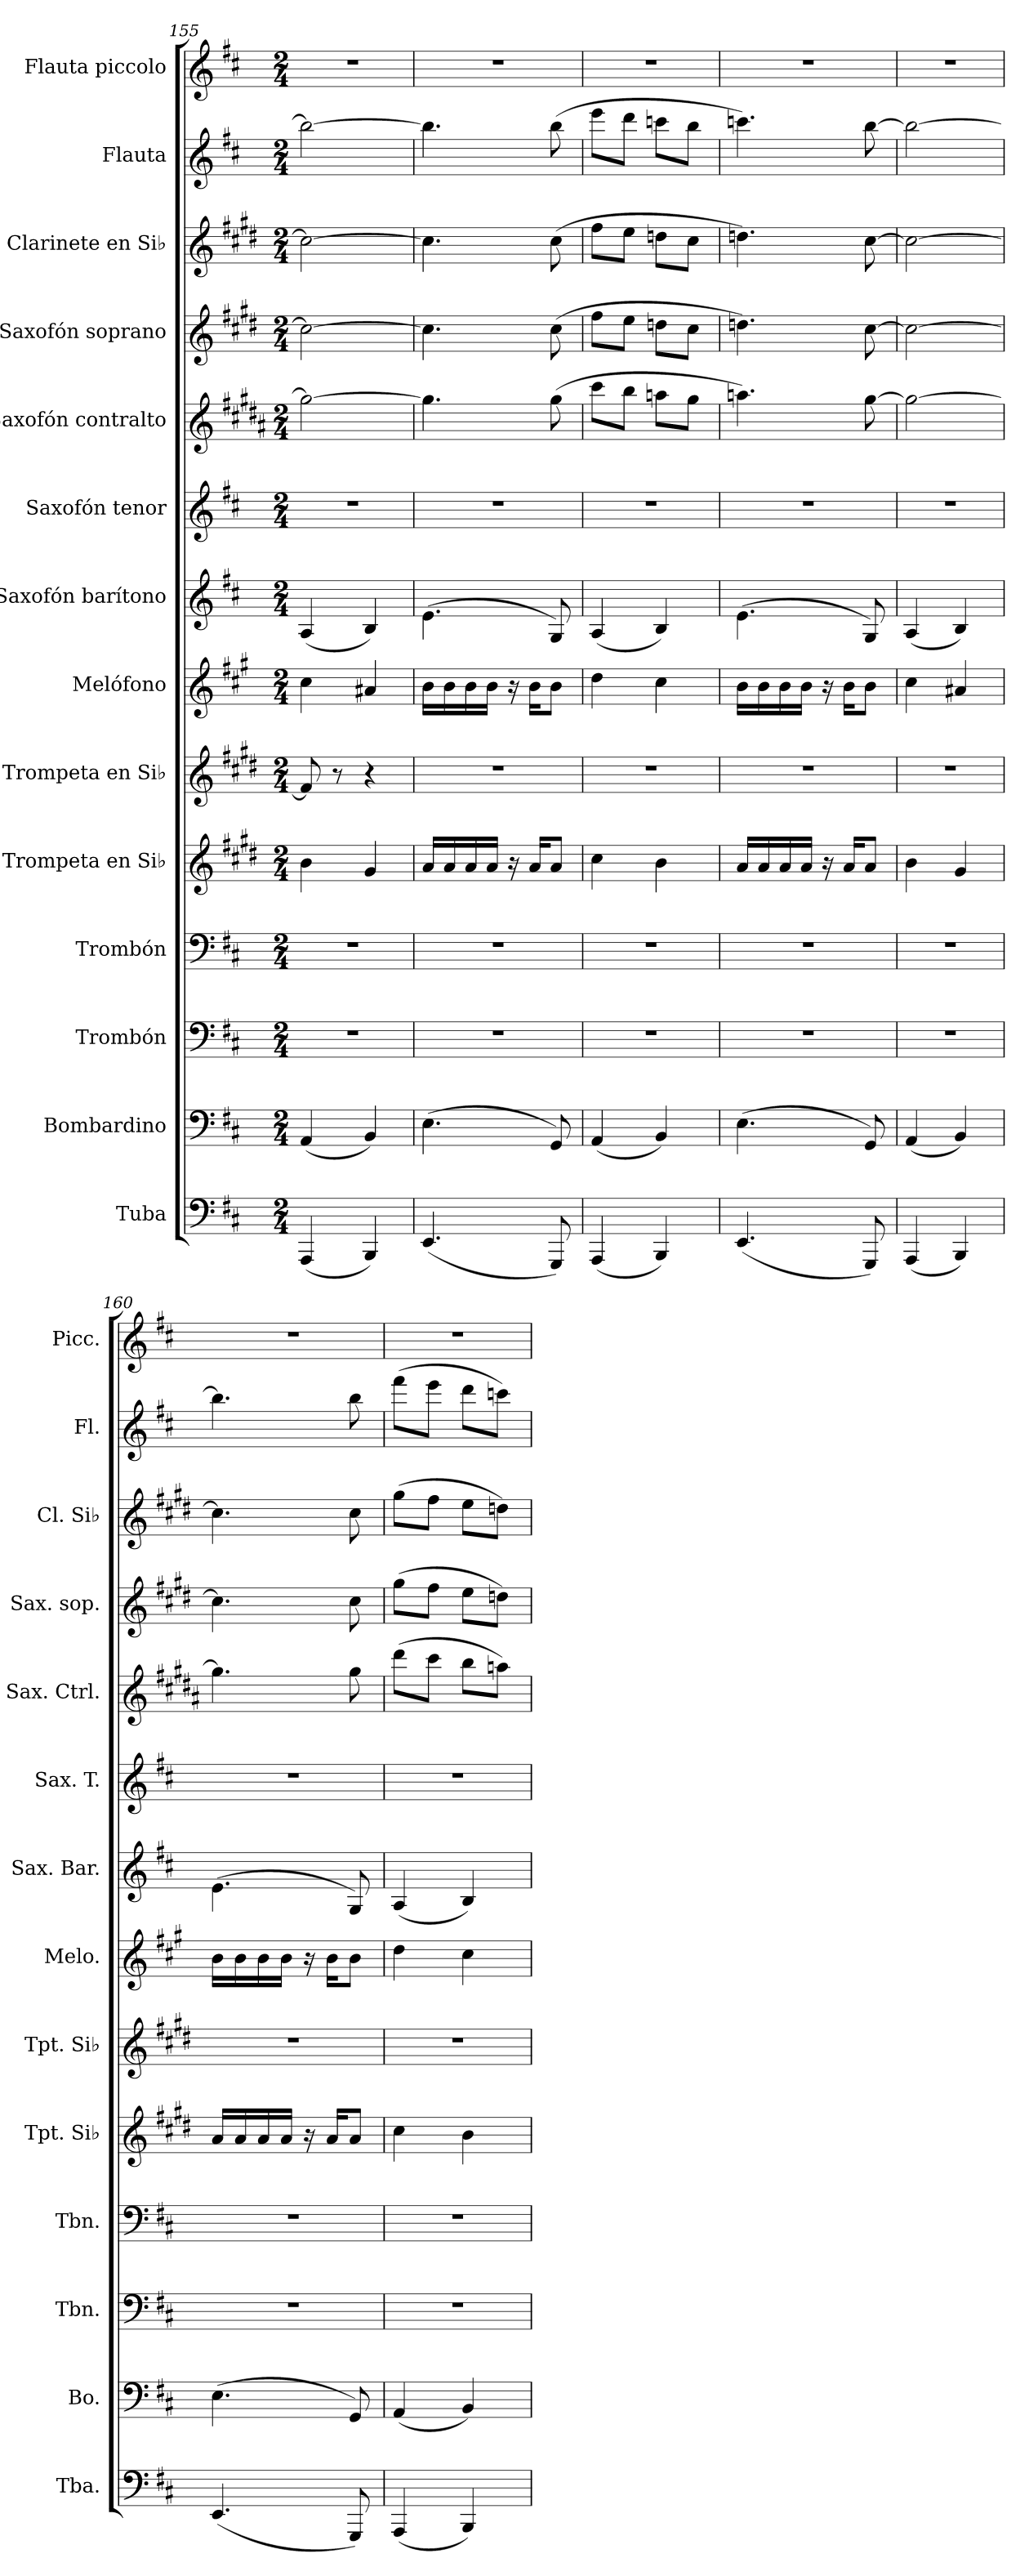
**kern	**kern	**kern	**kern	**kern	**kern	**kern	**kern	**kern	**kern	**kern	**kern	**kern	**kern
*part14	*part13	*part12	*part11	*part10	*part9	*part8	*part7	*part6	*part5	*part4	*part3	*part2	*part1
*staff14	*staff13	*staff12	*staff11	*staff10	*staff9	*staff8	*staff7	*staff6	*staff5	*staff4	*staff3	*staff2	*staff1
*I"Tuba	*I"Bombardino	*I"Trombón	*I"Trombón	*I"Trompeta en Si♭	*I"Trompeta en Si♭	*I"Melófono	*I"Saxofón barítono	*I"Saxofón tenor	*I"Saxofón contralto	*I"Saxofón soprano	*I"Clarinete en Si♭	*I"Flauta	*I"Flauta piccolo
*I'Tba.	*I'Bo.	*I'Tbn.	*I'Tbn.	*I'Tpt. Si♭	*I'Tpt. Si♭	*I'Melo.	*I'Sax. Bar.	*I'Sax. T.	*I'Sax. Ctrl.	*I'Sax. sop.	*I'Cl. Si♭	*I'Fl.	*I'Picc.
*clefF4	*clefF4	*clefF4	*clefF4	*clefG2	*clefG2	*clefG2	*clefG2	*clefG2	*clefG2	*clefG2	*clefG2	*clefG2	*clefG2
*	*	*	*	*ITrd1c2	*ITrd1c2	*ITrd4c7	*ITrd12c21	*ITrd8c14	*ITrd5c9	*ITrd1c2	*ITrd1c2	*	*ITrd-7c-12
*k[f#c#]	*k[f#c#]	*k[f#c#]	*k[f#c#]	*k[f#c#]	*k[f#c#]	*k[f#c#]	*k[f#c#]	*k[f#c#]	*k[f#c#]	*k[f#c#]	*k[f#c#]	*k[f#c#]	*k[f#c#]
*M2/4	*M2/4	*M2/4	*M2/4	*M2/4	*M2/4	*M2/4	*M2/4	*M2/4	*M2/4	*M2/4	*M2/4	*M2/4	*M2/4
=155	=155	=155	=155	=155	=155	=155	=155	=155	=155	=155	=155	=155	=155
(<4AAA/	(<4AA/	2r	2r	4a\	8e/]	4f#\	(<4AA/	2r	2b\_	2b\_	2b\_	2bb\_	2r
.	.	.	.	.	8r	.	.	.	.	.	.	.	.
4BBB/)	4BB/)	.	.	4f#/	4r	4d#X/	4BB/)	.	.	.	.	.	.
=156	=156	=156	=156	=156	=156	=156	=156	=156	=156	=156	=156	=156	=156
(<4.EE/	(>4.E\	2r	2r	16g/LL	2r	16e\LL	(>4.E\	2r	4.b\]	4.b\]	4.b\]	4.bb\]	2r
.	.	.	.	16g/	.	16e\	.	.	.	.	.	.	.
.	.	.	.	16g/	.	16e\	.	.	.	.	.	.	.
.	.	.	.	16g/JJ	.	16e\JJ	.	.	.	.	.	.	.
.	.	.	.	16r	.	16r	.	.	.	.	.	.	.
.	.	.	.	16g/KL	.	16e\KL	.	.	.	.	.	.	.
8GGG/)	8GG/)	.	.	8g/J	.	8e\J	8GG/)	.	(>8b\	(>8b\	(>8b\	(>8bb\	.
=157	=157	=157	=157	=157	=157	=157	=157	=157	=157	=157	=157	=157	=157
(<4AAA/	(<4AA/	2r	2r	4b\	2r	4g\	(<4AA/	2r	8ee\L	8ee\L	8ee\L	8eee\L	2r
.	.	.	.	.	.	.	.	.	8dd\J	8dd\J	8dd\J	8ddd\J	.
4BBB/)	4BB/)	.	.	4a\	.	4f#\	4BB/)	.	8ccn\L	8ccn\L	8ccn\L	8cccn\L	.
.	.	.	.	.	.	.	.	.	8b\J	8b\J	8b\J	8bb\J	.
!!LO:PB:g=z
=158	=158	=158	=158	=158	=158	=158	=158	=158	=158	=158	=158	=158	=158
(<4.EE/	(>4.E\	2r	2r	16g/LL	2r	16e\LL	(>4.E\	2r	4.ccn\)	4.ccn\)	4.ccn\)	4.cccn\)	2r
.	.	.	.	16g/	.	16e\	.	.	.	.	.	.	.
.	.	.	.	16g/	.	16e\	.	.	.	.	.	.	.
.	.	.	.	16g/JJ	.	16e\JJ	.	.	.	.	.	.	.
.	.	.	.	16r	.	16r	.	.	.	.	.	.	.
.	.	.	.	16g/KL	.	16e\KL	.	.	.	.	.	.	.
8GGG/)	8GG/)	.	.	8g/J	.	8e\J	8GG/)	.	[8b\	[8b\	[8b\	[8bb\	.
=159	=159	=159	=159	=159	=159	=159	=159	=159	=159	=159	=159	=159	=159
(<4AAA/	(<4AA/	2r	2r	4a\	2r	4f#\	(<4AA/	2r	2b\_	2b\_	2b\_	2bb\_	2r
4BBB/)	4BB/)	.	.	4f#/	.	4d#X/	4BB/)	.	.	.	.	.	.
=160	=160	=160	=160	=160	=160	=160	=160	=160	=160	=160	=160	=160	=160
(<4.EE/	(>4.E\	2r	2r	16g/LL	2r	16e\LL	(>4.E\	2r	4.b\]	4.b\]	4.b\]	4.bb\]	2r
.	.	.	.	16g/	.	16e\	.	.	.	.	.	.	.
.	.	.	.	16g/	.	16e\	.	.	.	.	.	.	.
.	.	.	.	16g/JJ	.	16e\JJ	.	.	.	.	.	.	.
.	.	.	.	16r	.	16r	.	.	.	.	.	.	.
.	.	.	.	16g/KL	.	16e\KL	.	.	.	.	.	.	.
8GGG/)	8GG/)	.	.	8g/J	.	8e\J	8GG/)	.	8b\	8b\	8b\	8bb\	.
=161	=161	=161	=161	=161	=161	=161	=161	=161	=161	=161	=161	=161	=161
(<4AAA/	(<4AA/	2r	2r	4b\	2r	4g\	(<4AA/	2r	(>8ff#\L	(>8ff#\L	(>8ff#\L	(>8fff#\L	2r
.	.	.	.	.	.	.	.	.	8ee\J	8ee\J	8ee\J	8eee\J	.
4BBB/)	4BB/)	.	.	4a\	.	4f#\	4BB/)	.	8dd\L	8dd\L	8dd\L	8ddd\L	.
.	.	.	.	.	.	.	.	.	8ccn\J)	8ccn\J)	8ccn\J)	8cccn\J)	.
=	=	=	=	=	=	=	=	=	=	=	=	=	=
*-	*-	*-	*-	*-	*-	*-	*-	*-	*-	*-	*-	*-	*-
